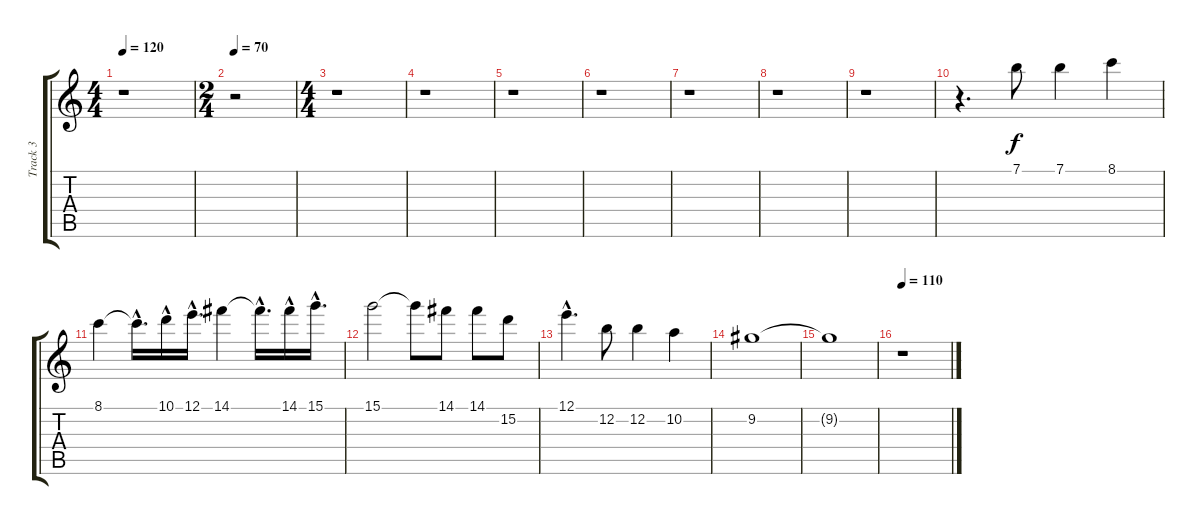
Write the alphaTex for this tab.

\track ("Track 3" "Track 3") {instrument distortionguitar}
\staff {score tabs}
\tuning (E4 B3 G3 D3 A2 E2) {hide}
\ts (4 4)
\tempo 120
\clef g2
\ks c
r.1{dy f instrument distortionguitar} |
\ts (2 4)
\tempo 70
r.2 |
\ts (4 4)
r.1 |
r.1 |
r.1 |
r.1 |
r.1 |
r.1 |
r.1 |
r.4{d} 7.1.8{volume 14} 7.1.4 8.1.4 |
8.1.4 8.1{hac t}.16{d} 10.1{hac}.16 12.1{hac}.16{d} 14.1.4 14.1{hac t}.16{d} 14.1{hac}.16 15.1{hac}.16{d} |
15.1.2 15.1{t}.8 14.1.8 14.1.8 15.2.8 |
12.1{hac}.4{d} 12.2.8 12.2.4 10.2.4 |
9.2.1 |
9.2{t}.1 |
\tempo 110
r.1
